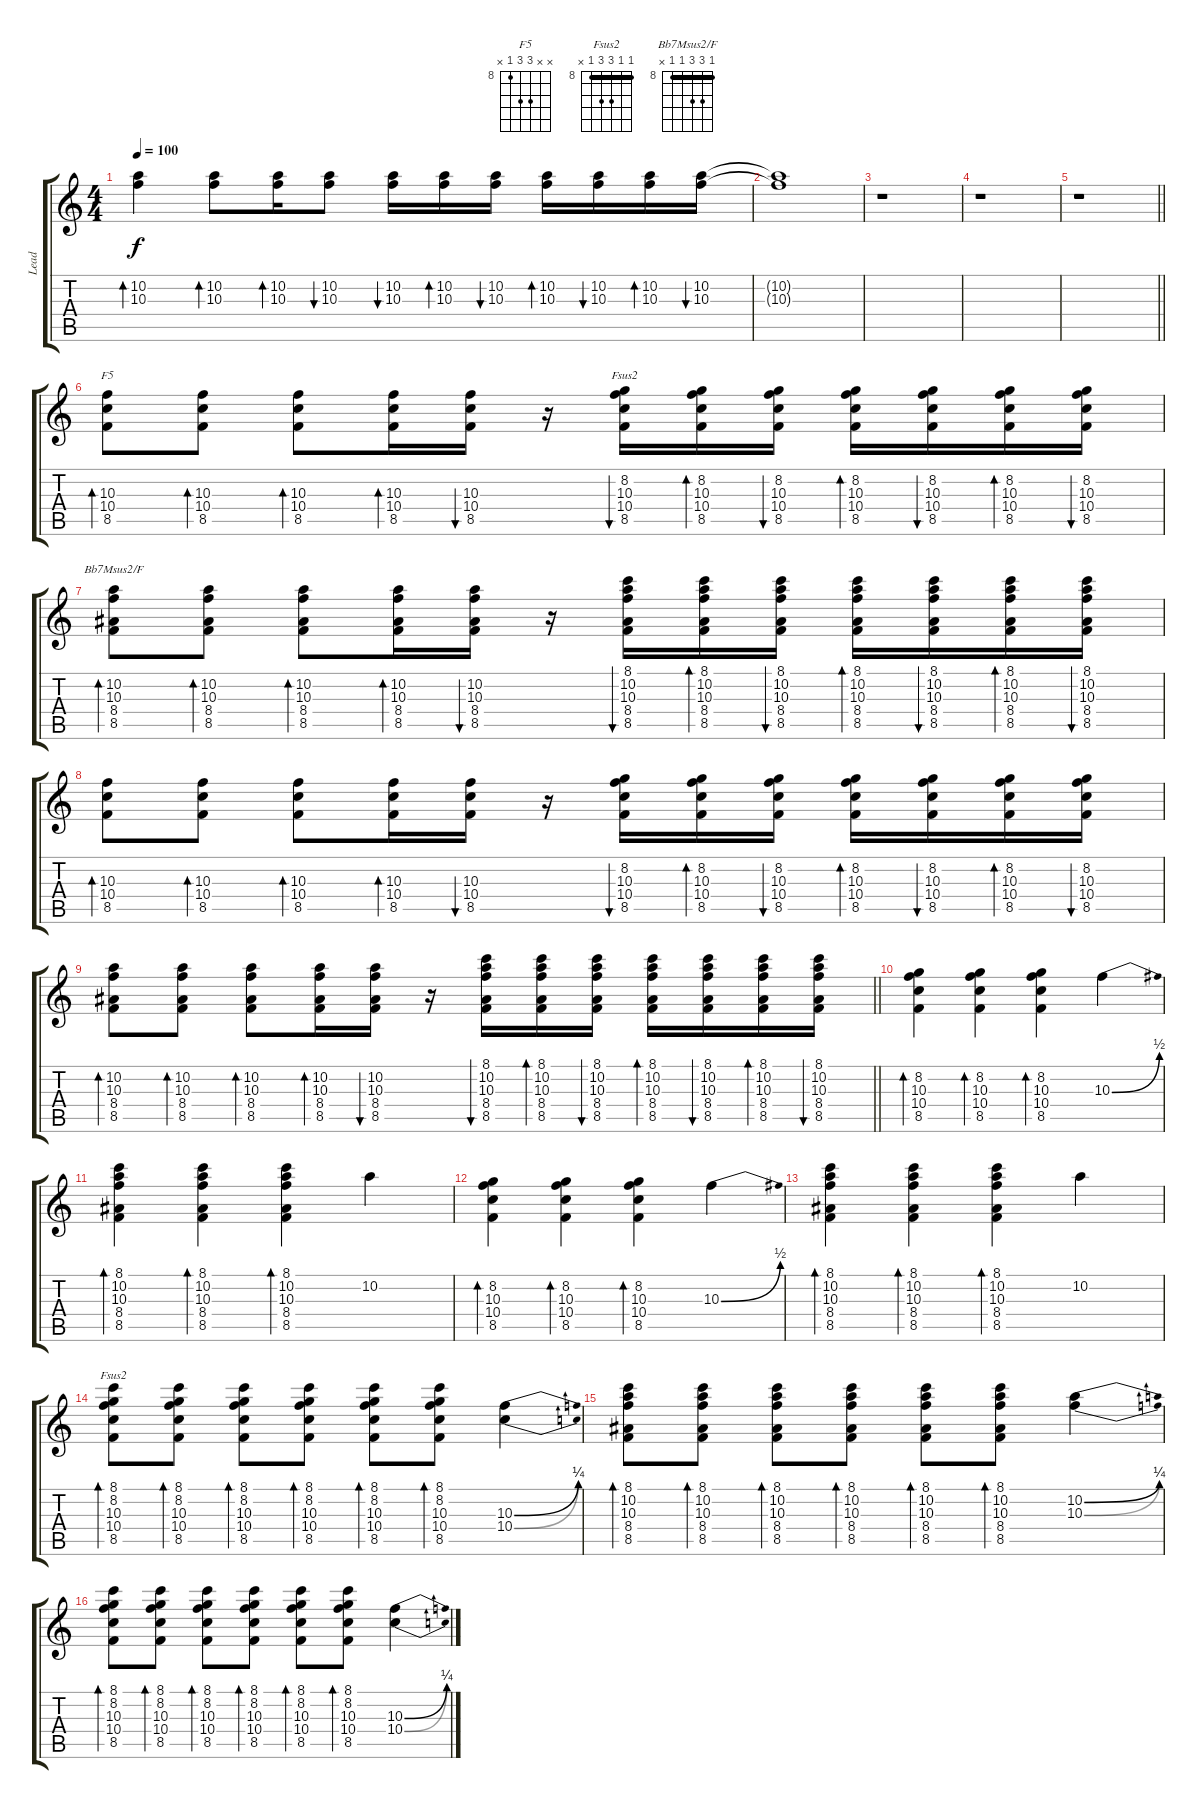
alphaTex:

\track ("Lead " "Lead ") {instrument overdrivenguitar}
\staff {score tabs}
\tuning (E4 B3 G3 D3 A2 E2) {hide}
\chord ("F5" x x 10 10 8 x) {firstfret 8}
\chord ("Fsus2" x 8 10 10 8 x) {firstfret 8 barre 8}
\chord ("Bb7Msus2/F" 8 10 10 8 8 x) {firstfret 8 barre 8}
\chord ("Fsus2" 8 8 10 10 8 x) {firstfret 8 barre 8}
\ts (4 4)
\tempo 100
\clef g2
\ks c
(10.2 10.3).4{bd 30 dy f} (10.2 10.3).8{bd 30} (10.2 10.3).16{bd 30} (10.2 10.3).8{bu 30} (10.2 10.3).16{bu 30} (10.2 10.3).16{bd 30} (10.2 10.3).16{bu 30} (10.2 10.3).16{bd 30} (10.2 10.3).16{bu 30} (10.2 10.3).16{bd 30} (10.2 10.3).16{bu 30} |
(10.2{t} 10.3{t}).1 |
r.1 |
r.1 |
\barLineRight lightlight
r.1 |
(10.3 10.4 8.5).8{bd 30 ch "F5"} (10.3 10.4 8.5).8{bd 30} (10.3 10.4 8.5).8{bd 30} (10.3 10.4 8.5).16{bd 30} (10.3 10.4 8.5).16{bu 30} r.16 (8.2 10.3 10.4 8.5).16{bu 30 ch "Fsus2"} (8.2 10.3 10.4 8.5).16{bd 30} (8.2 10.3 10.4 8.5).16{bu 30} (8.2 10.3 10.4 8.5).16{bd 30} (8.2 10.3 10.4 8.5).16{bu 30} (8.2 10.3 10.4 8.5).16{bd 30} (8.2 10.3 10.4 8.5).16{bu 30} |
(10.2 10.3 8.4 8.5).8{bd 30 ch "Bb7Msus2/F"} (10.2 10.3 8.4 8.5).8{bd 30} (10.2 10.3 8.4 8.5).8{bd 30} (10.2 10.3 8.4 8.5).16{bd 30} (10.2 10.3 8.4 8.5).16{bu 30} r.16 (8.1 10.2 10.3 8.4 8.5).16{bu 30} (8.1 10.2 10.3 8.4 8.5).16{bd 30} (8.1 10.2 10.3 8.4 8.5).16{bu 30} (8.1 10.2 10.3 8.4 8.5).16{bd 30} (8.1 10.2 10.3 8.4 8.5).16{bu 30} (8.1 10.2 10.3 8.4 8.5).16{bd 30} (8.1 10.2 10.3 8.4 8.5).16{bu 30} |
(10.3 10.4 8.5).8{bd 30} (10.3 10.4 8.5).8{bd 30} (10.3 10.4 8.5).8{bd 30} (10.3 10.4 8.5).16{bd 30} (10.3 10.4 8.5).16{bu 30} r.16 (8.2 10.3 10.4 8.5).16{bu 30} (8.2 10.3 10.4 8.5).16{bd 30} (8.2 10.3 10.4 8.5).16{bu 30} (8.2 10.3 10.4 8.5).16{bd 30} (8.2 10.3 10.4 8.5).16{bu 30} (8.2 10.3 10.4 8.5).16{bd 30} (8.2 10.3 10.4 8.5).16{bu 30} |
\barLineRight lightlight
(10.2 10.3 8.4 8.5).8{bd 30} (10.2 10.3 8.4 8.5).8{bd 30} (10.2 10.3 8.4 8.5).8{bd 30} (10.2 10.3 8.4 8.5).16{bd 30} (10.2 10.3 8.4 8.5).16{bu 30} r.16 (8.1 10.2 10.3 8.4 8.5).16{bu 30} (8.1 10.2 10.3 8.4 8.5).16{bd 30} (8.1 10.2 10.3 8.4 8.5).16{bu 30} (8.1 10.2 10.3 8.4 8.5).16{bd 30} (8.1 10.2 10.3 8.4 8.5).16{bu 30} (8.1 10.2 10.3 8.4 8.5).16{bd 30} (8.1 10.2 10.3 8.4 8.5).16{bu 30} |
(8.2 10.3 10.4 8.5).4{bd 30} (8.2 10.3 10.4 8.5).4{bd 30} (8.2 10.3 10.4 8.5).4{bd 30} 10.3{be (bend 0 0 60 2)}.4 |
(8.1 10.2 10.3 8.4 8.5).4{bd 30} (8.1 10.2 10.3 8.4 8.5).4{bd 30} (8.1 10.2 10.3 8.4 8.5).4{bd 30} 10.2.4 |
(8.2 10.3 10.4 8.5).4{bd 30} (8.2 10.3 10.4 8.5).4{bd 30} (8.2 10.3 10.4 8.5).4{bd 30} 10.3{be (bend 0 0 60 2)}.4 |
(8.1 10.2 10.3 8.4 8.5).4{bd 30} (8.1 10.2 10.3 8.4 8.5).4{bd 30} (8.1 10.2 10.3 8.4 8.5).4{bd 30} 10.2.4 |
(8.1 8.2 10.3 10.4 8.5).8{bd 30 ch "Fsus2"} (8.1 8.2 10.3 10.4 8.5).8{bd 30} (8.1 8.2 10.3 10.4 8.5).8{bd 30} (8.1 8.2 10.3 10.4 8.5).8{bd 30} (8.1 8.2 10.3 10.4 8.5).8{bd 30} (8.1 8.2 10.3 10.4 8.5).8{bd 30} (10.3{be (bend 0 0 60 1)} 10.4{be (bend 0 0 60 1)}).4 |
(8.1 10.2 10.3 8.4 8.5).8{bd 30} (8.1 10.2 10.3 8.4 8.5).8{bd 30} (8.1 10.2 10.3 8.4 8.5).8{bd 30} (8.1 10.2 10.3 8.4 8.5).8{bd 30} (8.1 10.2 10.3 8.4 8.5).8{bd 30} (8.1 10.2 10.3 8.4 8.5).8{bd 30} (10.2{be (bend 0 0 60 1)} 10.3{be (bend 0 0 60 1)}).4 |
(8.1 8.2 10.3 10.4 8.5).8{bd 30} (8.1 8.2 10.3 10.4 8.5).8{bd 30} (8.1 8.2 10.3 10.4 8.5).8{bd 30} (8.1 8.2 10.3 10.4 8.5).8{bd 30} (8.1 8.2 10.3 10.4 8.5).8{bd 30} (8.1 8.2 10.3 10.4 8.5).8{bd 30} (10.3{be (bend 0 0 60 1)} 10.4{be (bend 0 0 60 1)}).4
